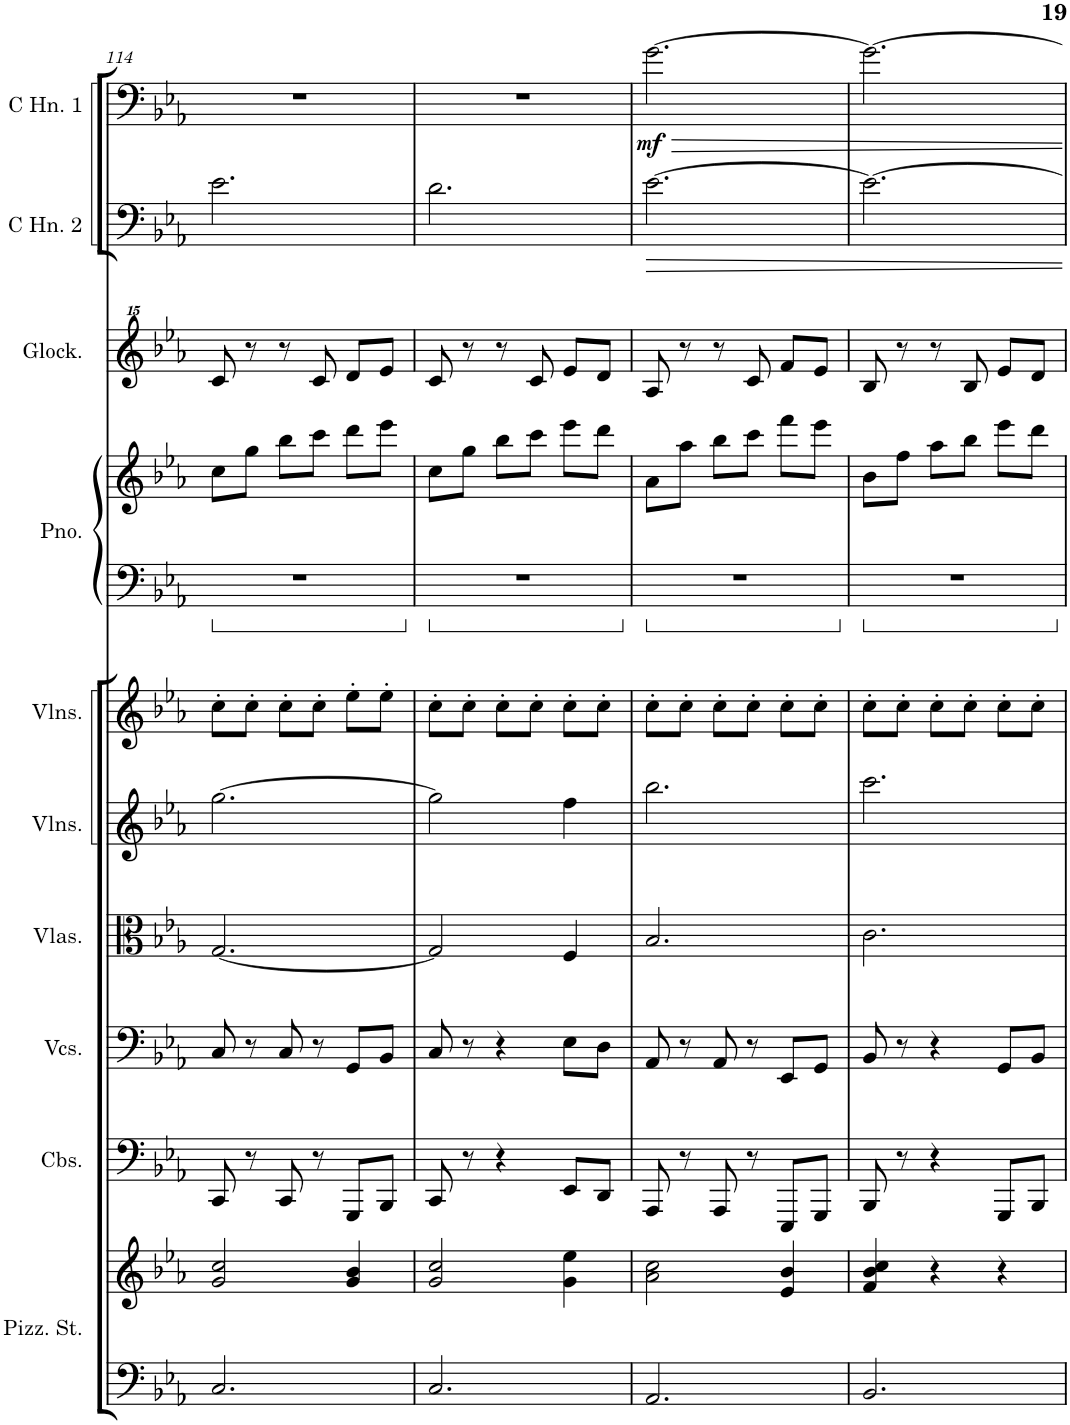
**kern	**kern	**kern	**kern	**kern	**kern	**kern	**kern	**kern	**kern	**kern	**dynam	**kern
*part11	*part11	*part10	*part9	*part8	*part7	*part6	*part5	*part4	*part3	*part2	*part2	*part1
*staff12	*staff11	*staff10	*staff9	*staff8	*staff7	*staff6	*staff5	*staff4	*staff3	*staff2	*staff2	*staff1
*I"Pizzicato Strings	*	*I"Contrabasses	*I"Violoncellos	*I"Violas	*I"Violins	*I"Violins	*I"Piano	*I"Glockenspiel	*I"Horn in C 2	*I"Horn in C 1	*	*I"Flute 1
*I'Pizz. St.	*	*I'Cbs.	*I'Vcs.	*I'Vlas.	*I'Vlns.	*I'Vlns.	*I'Pno.	*I'Glock.	*	*	*	*I'Fl. 1
!!LO:PB:g=z
*clefF4	*clefG2	*clefF4	*clefF4	*clefC3	*clefG2	*clefG2	*clefG2	*clefG^^2	*clefF4	*clefF4	*	*clefG2
*	*	*	*	*	*	*	*	*	*ITrd7c12	*ITrd7c12	*	*
*k[b-e-a-]	*k[b-e-a-]	*k[b-e-a-]	*k[b-e-a-]	*k[b-e-a-]	*k[b-e-a-]	*k[b-e-a-]	*k[b-e-a-]	*k[b-e-a-]	*k[b-e-a-]	*k[b-e-a-]	*	*k[b-e-a-]
*M3/4	*M3/4	*M3/4	*M3/4	*M3/4	*M3/4	*M3/4	*M3/4	*M3/4	*M3/4	*M3/4	*	*M3/4
=114	=114	=114	=114	=114	=114	=114	=114	=114	=114	=114	=114	=114
2.C/	2g/ 2cc/	8CC/	8C/	[2.G/	[2.gg\	8cc'\L	8cc\L	8ccc/	2.e-\	2.r	.	2.r
.	.	8r	8r	.	.	8cc'\J	8gg\J	8r	.	.	.	.
.	.	8CC/	8C/	.	.	8cc'\L	8bb-\L	8r	.	.	.	.
.	.	8r	8r	.	.	8cc'\J	8ccc\J	8ccc/	.	.	.	.
.	4g/ 4b-/	8GGG/L	8GG/L	.	.	8ee-'\L	8ddd\L	8ddd/L	.	.	.	.
.	.	8BBB-/J	8BB-/J	.	.	8ee-'\J	8eee-\J	8eee-/J	.	.	.	.
=115	=115	=115	=115	=115	=115	=115	=115	=115	=115	=115	=115	=115
2.C/	2g/ 2cc/	8CC/	8C/	2G/]	2gg\]	8cc'\L	8cc\L	8ccc/	2.d\	2.r	.	2.r
.	.	8r	8r	.	.	8cc'\J	8gg\J	8r	.	.	.	.
.	.	4r	4r	.	.	8cc'\L	8bb-\L	8r	.	.	.	.
.	.	.	.	.	.	8cc'\J	8ccc\J	8ccc/	.	.	.	.
.	4g\ 4ee-\	8EE-/L	8E-\L	4F/	4ff\	8cc'\L	8eee-\L	8eee-/L	.	.	.	.
.	.	8DD/J	8D\J	.	.	8cc'\J	8ddd\J	8ddd/J	.	.	.	.
=116	=116	=116	=116	=116	=116	=116	=116	=116	=116	=116	=116	=116
!	!	!	!	!	!	!	!	!	!	!	!LO:DY:b	!
2.AA-/	2a-\ 2cc\	8AAA-/	8AA-/	2.B-/	2.bb-\	8cc'\L	8a-\L	8aa-/	[2.e-\	[2.g\	mf	2.r
.	.	8r	8r	.	.	8cc'\J	8aa-\J	8r	.	.	.	.
.	.	8AAA-/	8AA-/	.	.	8cc'\L	8bb-\L	8r	.	.	.	.
.	.	8r	8r	.	.	8cc'\J	8ccc\J	8ccc/	.	.	.	.
.	4e-/ 4b-/	8EEE-/L	8EE-/L	.	.	8cc'\L	8fff\L	8fff/L	.	.	.	.
.	.	8GGG/J	8GG/J	.	.	8cc'\J	8eee-\J	8eee-/J	.	.	.	.
=117	=117	=117	=117	=117	=117	=117	=117	=117	=117	=117	=117	=117
2.BB-/	4f/ 4b-/ 4cc/	8BBB-/	8BB-/	2.c\	2.ccc\	8cc'\L	8b-\L	8bb-/	2.e-\_	2.g\_	.	2.r
.	.	8r	8r	.	.	8cc'\J	8ff\J	8r	.	.	.	.
.	4r	4r	4r	.	.	8cc'\L	8aa-\L	8r	.	.	.	.
.	.	.	.	.	.	8cc'\J	8bb-\J	8bb-/	.	.	.	.
.	4r	8GGG/L	8GG/L	.	.	8cc'\L	8eee-\L	8eee-/L	.	.	.	.
.	.	8BBB-/J	8BB-/J	.	.	8cc'\J	8ddd\J	8ddd/J	.	.	.	.
=	=	=	=	=	=	=	=	=	=	=	=	=
*-	*-	*-	*-	*-	*-	*-	*-	*-	*-	*-	*-	*-
